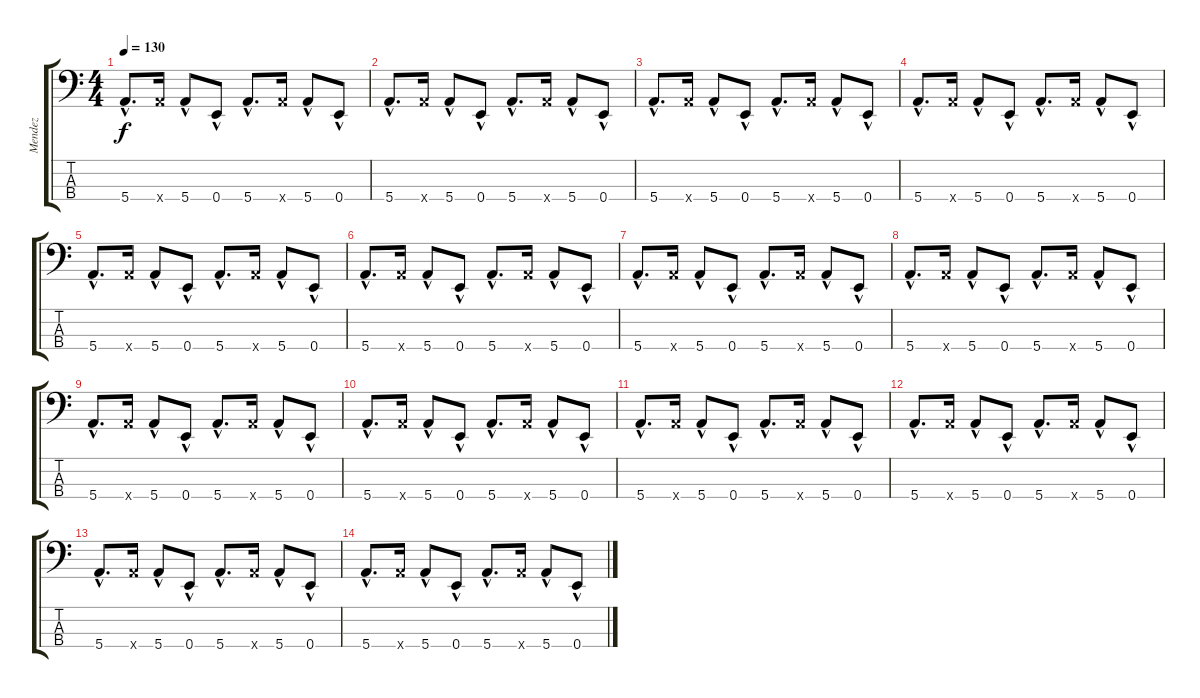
\track ("Mendez" "Mendez") {instrument electricbassfinger}
\staff {score tabs}
\tuning (G2 D2 A1 E1) {hide}
\ts (4 4)
\tempo 130
\clef f4
\ks c
5.4{hac}.8{d dy f} 5.4{x}.16 5.4{hac}.8 0.4{hac}.8 5.4{hac}.8{d} 5.4{x}.16 5.4{hac}.8 0.4{hac}.8 |
5.4{hac}.8{d} 5.4{x}.16 5.4{hac}.8 0.4{hac}.8 5.4{hac}.8{d} 5.4{x}.16 5.4{hac}.8 0.4{hac}.8 |
5.4{hac}.8{d} 5.4{x}.16 5.4{hac}.8 0.4{hac}.8 5.4{hac}.8{d} 5.4{x}.16 5.4{hac}.8 0.4{hac}.8 |
5.4{hac}.8{d} 5.4{x}.16 5.4{hac}.8 0.4{hac}.8 5.4{hac}.8{d} 5.4{x}.16 5.4{hac}.8 0.4{hac}.8 |
5.4{hac}.8{d} 5.4{x}.16 5.4{hac}.8 0.4{hac}.8 5.4{hac}.8{d} 5.4{x}.16 5.4{hac}.8 0.4{hac}.8 |
5.4{hac}.8{d} 5.4{x}.16 5.4{hac}.8 0.4{hac}.8 5.4{hac}.8{d} 5.4{x}.16 5.4{hac}.8 0.4{hac}.8 |
5.4{hac}.8{d} 5.4{x}.16 5.4{hac}.8 0.4{hac}.8 5.4{hac}.8{d} 5.4{x}.16 5.4{hac}.8 0.4{hac}.8 |
5.4{hac}.8{d} 5.4{x}.16 5.4{hac}.8 0.4{hac}.8 5.4{hac}.8{d} 5.4{x}.16 5.4{hac}.8 0.4{hac}.8 |
5.4{hac}.8{d} 5.4{x}.16 5.4{hac}.8 0.4{hac}.8 5.4{hac}.8{d} 5.4{x}.16 5.4{hac}.8 0.4{hac}.8 |
5.4{hac}.8{d} 5.4{x}.16 5.4{hac}.8 0.4{hac}.8 5.4{hac}.8{d} 5.4{x}.16 5.4{hac}.8 0.4{hac}.8 |
5.4{hac}.8{d} 5.4{x}.16 5.4{hac}.8 0.4{hac}.8 5.4{hac}.8{d} 5.4{x}.16 5.4{hac}.8 0.4{hac}.8 |
5.4{hac}.8{d} 5.4{x}.16 5.4{hac}.8 0.4{hac}.8 5.4{hac}.8{d} 5.4{x}.16 5.4{hac}.8 0.4{hac}.8 |
5.4{hac}.8{d} 5.4{x}.16 5.4{hac}.8 0.4{hac}.8 5.4{hac}.8{d} 5.4{x}.16 5.4{hac}.8 0.4{hac}.8 |
5.4{hac}.8{d} 5.4{x}.16 5.4{hac}.8 0.4{hac}.8 5.4{hac}.8{d} 5.4{x}.16 5.4{hac}.8 0.4{hac}.8
